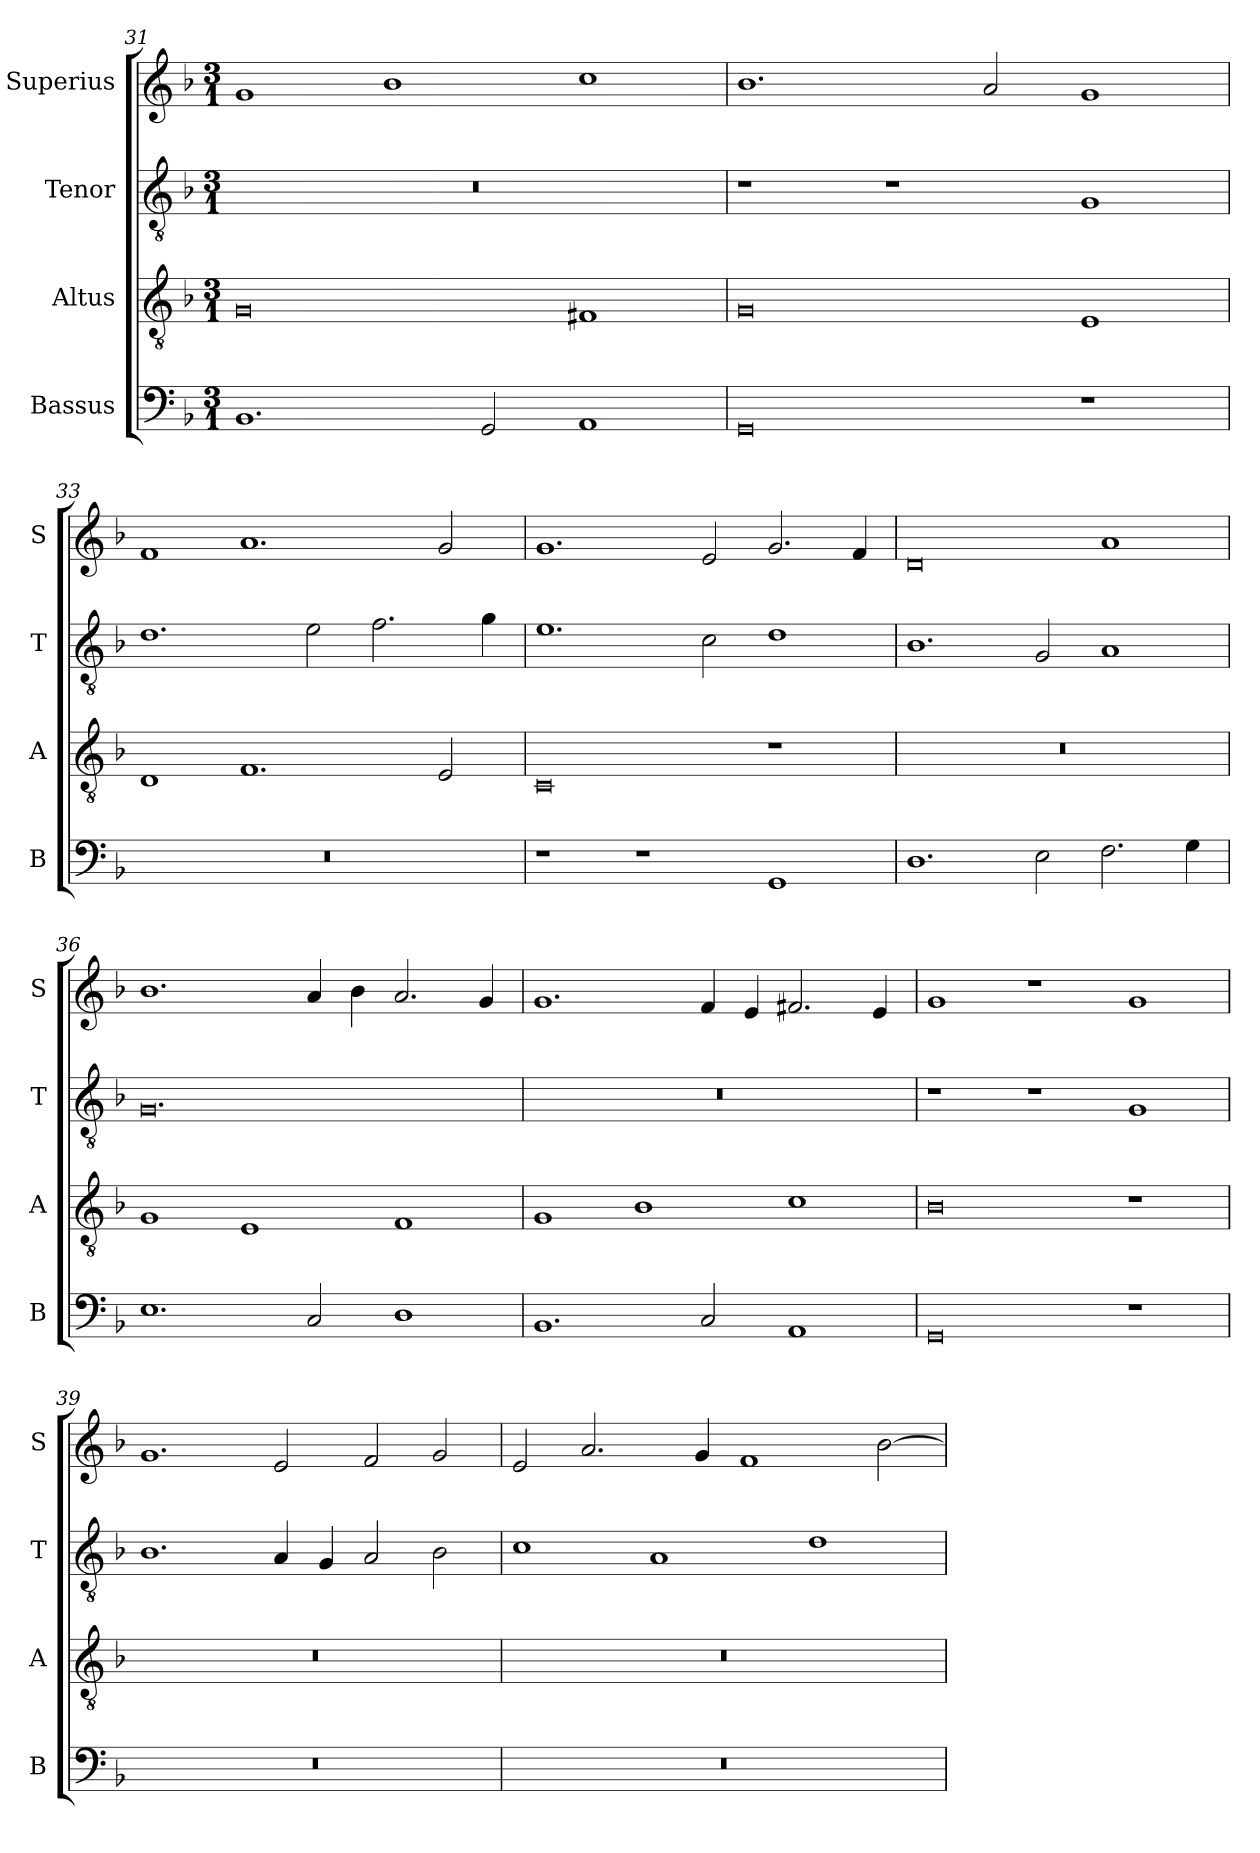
**kern	**kern	**kern	**kern
*part4	*part3	*part2	*part1
*staff4	*staff3	*staff2	*staff1
*I"Bassus	*I"Altus	*I"Tenor	*I"Superius
*I'B	*I'A	*I'T	*I'S
*clefF4	*clefGv2	*clefGv2	*clefG2
*k[b-]	*k[b-]	*k[b-]	*k[b-]
*M3/1	*M3/1	*M3/1	*M3/1
=31	=31	=31	=31
1.BB-	0G	0.r	1g
.	.	.	1b-
2GG/	.	.	.
1AA	1F#X	.	1cc
=32	=32	=32	=32
0GG	0G	1r	1.b-
.	.	1r	.
.	.	.	2a/
1r	1E	1G	1g
=33	=33	=33	=33
0.r	1D	1.d	1f
.	1.F	.	1.a
.	.	2e\	.
.	.	2.f\	.
.	2E/	.	2g/
.	.	4g\	.
=34	=34	=34	=34
1r	0C	1.e	1.g
1r	.	.	.
.	.	2c\	2e/
1GG	1r	1d	2.g/
.	.	.	4f/
=35	=35	=35	=35
1.D	0.r	1.B-	0d
2E\	.	2G/	.
2.F\	.	1A	1a
4G\	.	.	.
=36	=36	=36	=36
1.E	1G	0.G	1.b-
.	1E	.	.
2C/	.	.	4a/
.	.	.	4b-\
1D	1F	.	2.a/
.	.	.	4g/
=37	=37	=37	=37
1.BB-	1G	0.r	1.g
.	1B-	.	.
2C/	.	.	4f/
.	.	.	4e/
1AA	1c	.	2.f#X/
.	.	.	4e/
=38	=38	=38	=38
0GG	0B-	1r	1g
.	.	1r	1r
1r	1r	1G	1g
=39	=39	=39	=39
0.r	0.r	1.B-	1.g
.	.	4A/	2e/
.	.	4G/	.
.	.	2A/	2f/
.	.	2B-\	2g/
=40	=40	=40	=40
0.r	0.r	1c	2e/
.	.	.	2.a/
.	.	1A	.
.	.	.	4g/
.	.	.	1f
.	.	1d	.
.	.	.	[2b-\
=	=	=	=
*-	*-	*-	*-
